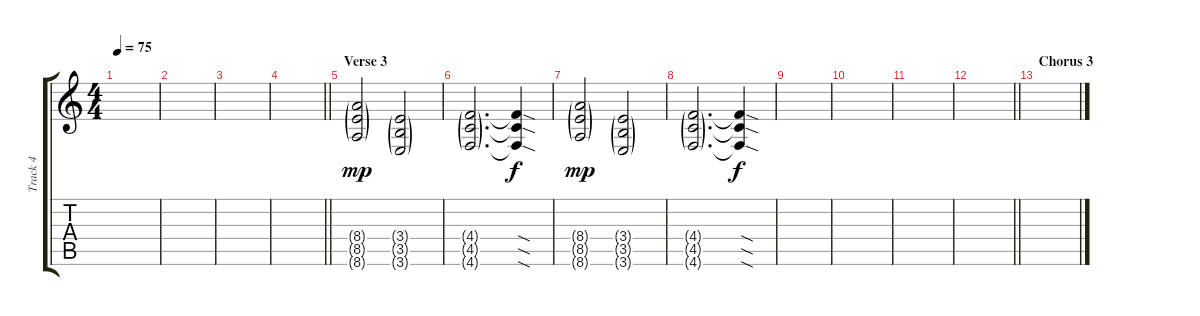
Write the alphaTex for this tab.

\track ("Track 4" "Track 4") {instrument electricguitarclean}
\staff {score tabs}
\tuning (Eb4 Bb3 Gb3 Db3 Ab2 Db2) {hide}
\ts (4 4)
\tempo 75
\clef g2
\ks c
|
|
|
\barLineRight lightlight
|
\section ("" "Verse 3")
(8.4{g} 8.5{g} 8.6{g}).2{dy mp} (3.4{g} 3.5{g} 3.6{g}).2 |
(4.4{g} 4.5{g} 4.6{g}).2{d} (4.4{sod t} 4.5{sod t} 4.6{sod t}).4{dy f} |
(8.4{g} 8.5{g} 8.6{g}).2{dy mp} (3.4{g} 3.5{g} 3.6{g}).2 |
(4.4{g} 4.5{g} 4.6{g}).2{d} (4.4{sod t} 4.5{sod t} 4.6{sod t}).4{dy f} |
|
|
|
\barLineRight lightlight
|
\section ("" "Chorus 3")
